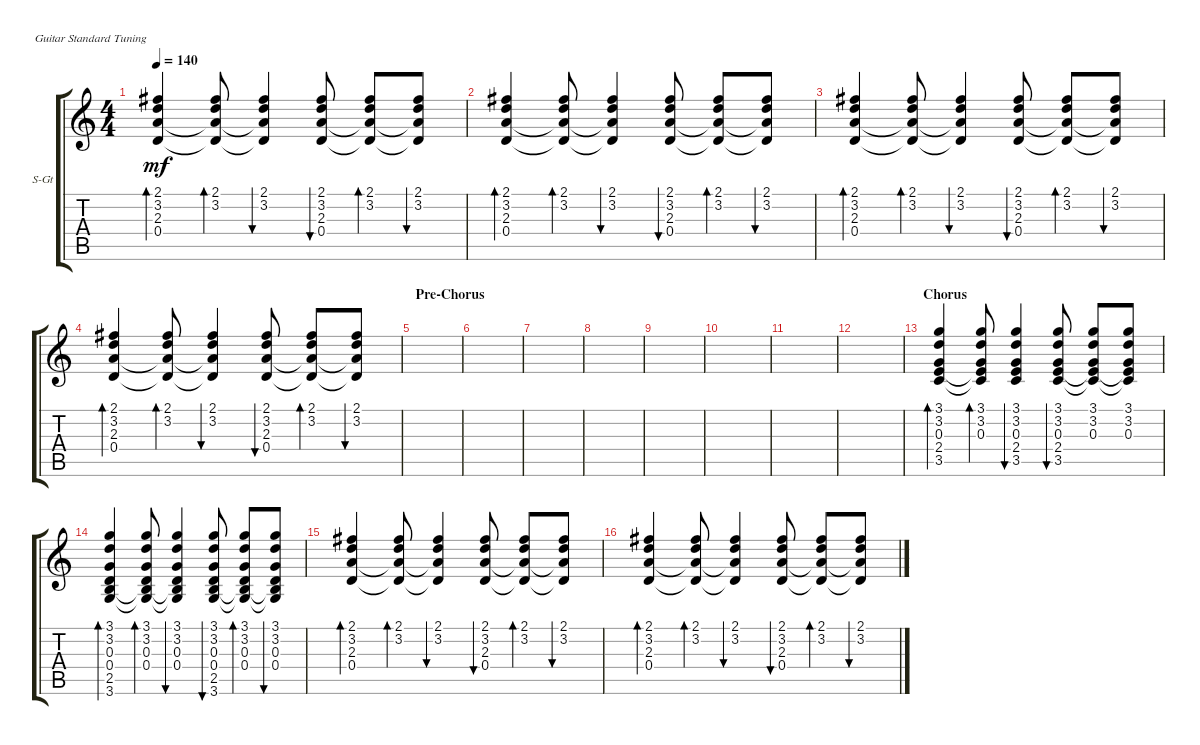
\defaultSystemsLayout 4
\bracketExtendMode groupsimilarinstruments
\firstSystemTrackNameOrientation horizontal
\otherSystemsTrackNameOrientation horizontal
\track ("Steel Guitar" "S-Gt") {instrument acousticguitarsteel}
\staff {score tabs}
\tuning (E4 B3 G3 D3 A2 E2)
\ts (4 4)
\tempo 140
\clef g2
\ks c
(0.4 2.3 3.2 2.1).4{bd 30 dy mf} (0.4{t} 2.3{t} 2.1 3.2).8{bd 30} (0.4{t} 2.3{t} 3.2 2.1).4{bu 30} (0.4 2.3 3.2 2.1).8{bu 30} (0.4{t} 2.3{t} 3.2 2.1).8{bd 30} (0.4{t} 2.3{t} 3.2 2.1).8{bu 30} |
(0.4 2.3 3.2 2.1).4{bd 30} (0.4{t} 2.3{t} 2.1 3.2).8{bd 30} (0.4{t} 2.3{t} 3.2 2.1).4{bu 30} (0.4 2.3 3.2 2.1).8{bu 30} (0.4{t} 2.3{t} 3.2 2.1).8{bd 30} (0.4{t} 2.3{t} 3.2 2.1).8{bu 30} |
(0.4 2.3 3.2 2.1).4{bd 30} (0.4{t} 2.3{t} 2.1 3.2).8{bd 30} (0.4{t} 2.3{t} 3.2 2.1).4{bu 30} (0.4 2.3 3.2 2.1).8{bu 30} (0.4{t} 2.3{t} 3.2 2.1).8{bd 30} (0.4{t} 2.3{t} 3.2 2.1).8{bu 30} |
(0.4 2.3 3.2 2.1).4{bd 30} (0.4{t} 2.3{t} 2.1 3.2).8{bd 30} (0.4{t} 2.3{t} 3.2 2.1).4{bu 30} (0.4 2.3 3.2 2.1).8{bu 30} (0.4{t} 2.3{t} 3.2 2.1).8{bd 30} (0.4{t} 2.3{t} 3.2 2.1).8{bu 30} |
\section ("" "Pre-Chorus")
|
|
|
|
|
|
|
|
\section ("" "Chorus")
(3.5 2.4 0.3 3.2 3.1).4{bd 30} (3.5{t} 2.4{t} 0.3 3.1 3.2).8{bd 30} (3.5 2.4 0.3 3.2 3.1).4{bu 30} (3.5 2.4 0.3 3.2 3.1).8{bu 30} (3.5{t} 2.4{t} 0.3 3.2 3.1).8 (3.5{t} 2.4{t} 0.3 3.2 3.1).8 |
(2.5 0.4 0.3 3.2 3.1 3.6).4{bd 30} (2.5{t} 0.4 0.3 3.1 3.2 3.6{t}).8{bd 30} (2.5{t} 0.4 0.3 3.2 3.1 3.6{t}).4{bu 30} (2.5 0.4 0.3 3.2 3.1 3.6).8{bu 30} (2.5{t} 0.4 0.3 3.2 3.1 3.6{t}).8{bd 30} (2.5{t} 0.4 0.3 3.2 3.1 3.6{t}).8{bu 30} |
(0.4 2.3 3.2 2.1).4{bd 30} (0.4{t} 2.3{t} 2.1 3.2).8{bd 30} (0.4{t} 2.3{t} 3.2 2.1).4{bu 30} (0.4 2.3 3.2 2.1).8{bu 30} (0.4{t} 2.3{t} 3.2 2.1).8{bd 30} (0.4{t} 2.3{t} 3.2 2.1).8{bu 30} |
(0.4 2.3 3.2 2.1).4{bd 30} (0.4{t} 2.3{t} 2.1 3.2).8{bd 30} (0.4{t} 2.3{t} 3.2 2.1).4{bu 30} (0.4 2.3 3.2 2.1).8{bu 30} (0.4{t} 2.3{t} 3.2 2.1).8{bd 30} (0.4{t} 2.3{t} 3.2 2.1).8{bu 30}
